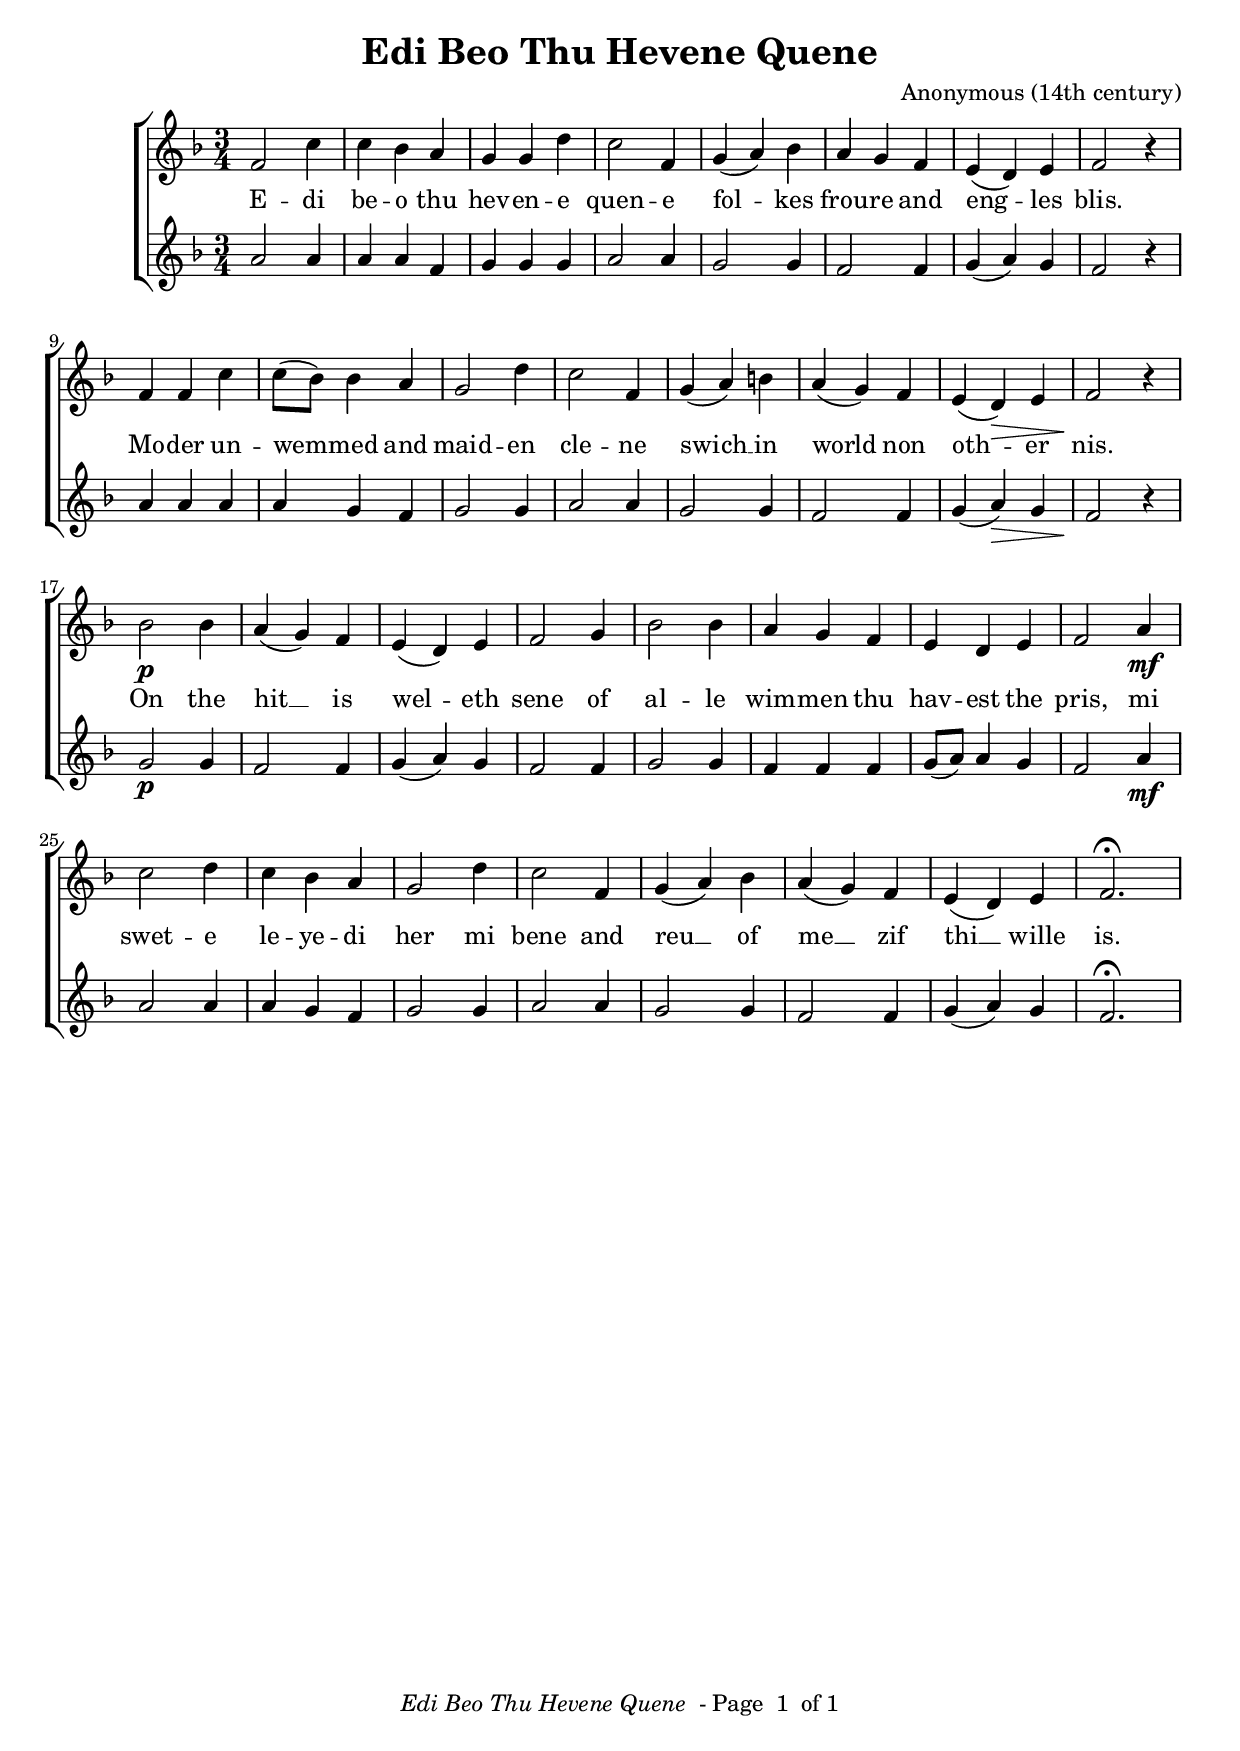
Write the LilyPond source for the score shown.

\paper {
  oddFooterMarkup = \markup {
    \fill-line { \line {
      \italic \fromproperty #'header:title
      " - Page "
      \fromproperty #'page:page-number-string
      " of 1"
    } }
  }
  evenFooterMarkup = \oddFooterMarkup
}
%#(set-global-staff-size 17)

\include "english.ly"
\header{
  title = "Edi Beo Thu Hevene Quene"
  composer = "Anonymous (14th century)"
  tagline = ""
}

global= {
  \key f \major
  \time 3/4
  \autoBeamOff
}

cantusMusic =   \relative c' {  
  f2 c'4 | c bf a | g g d' |
  c2 f,4 | g(a ) bf | a g f | e( d) e
  f2 r4 | f f c' | c8([ bf]) bf4 a | g2 d'4 |
  c2 f,4 | g( a) b | a( g) f |
  e( d \>) e | f2\! r4 |  bf2 \p bf4 | a(g ) f |
  e( d) e | f2 g4 | bf2 bf4 | a g f |
  e d e | f2 a4 \mf | c2 d4 |
  c bf a | g2 d'4 | c2 f,4 | 
  g4( a) bf | a4( g) f | e(d ) e | f2.\fermata
}

cantusWords =  \lyricmode {
  E -- di be -- o thu hev -- en -- e quen -- e
  fol -- kes frou -- re and eng -- les blis.

  Mo -- der un -- wem -- med and maid -- en
  cle -- ne swich __ in world non oth -- er nis.

  On the hit __ is wel -- eth sene
  of al -- le wim -- men thu hav -- est the pris,

  mi swet -- e le -- ye -- di her 
  mi bene and reu __ of me __ zif thi __ wille is.
}

altusMusic = 
\relative c' {
  a'2 a4 | a a f | g g g | a2 a4 | g2 g4 | f2 f4 | g(a ) g |
  f2 r4 | a4 a a | a g f | g2 g4 | a2 a4 | g2 g4 | f2 f4|
  g( a\>) g | f2 \! r4 | g2 \p g4 | f2 f4 | g4( a) g | f2 f4 | g2 g4 |
  f4 f4 f4 | g8([ a]) a4 g | f2 a4\mf | a2 a4 | a4 g f | g2 g4 | a2 a4 |
  g2 g4 | f2 f4 | g4( a) g | f2.\fermata
}

\score {
  \context ChoirStaff <<
    \context Staff = cantusStaff <<
      \context Voice = cantus {
	<< \global \cantusMusic >> 
      }
    >>

    \context Lyrics = cantus { s1 }

    \context Staff = altusStaff <<
      \context Voice = altus { 
	<< \global 
	\altusMusic >> 
      }
    >>


    \context Lyrics = cantus \lyricsto cantus \cantusWords

  >>

  \midi { \tempo 4 . = 80 }
  \layout { }
}

\version "2.6.3"  % necessary for upgrading to future LilyPond versions.
